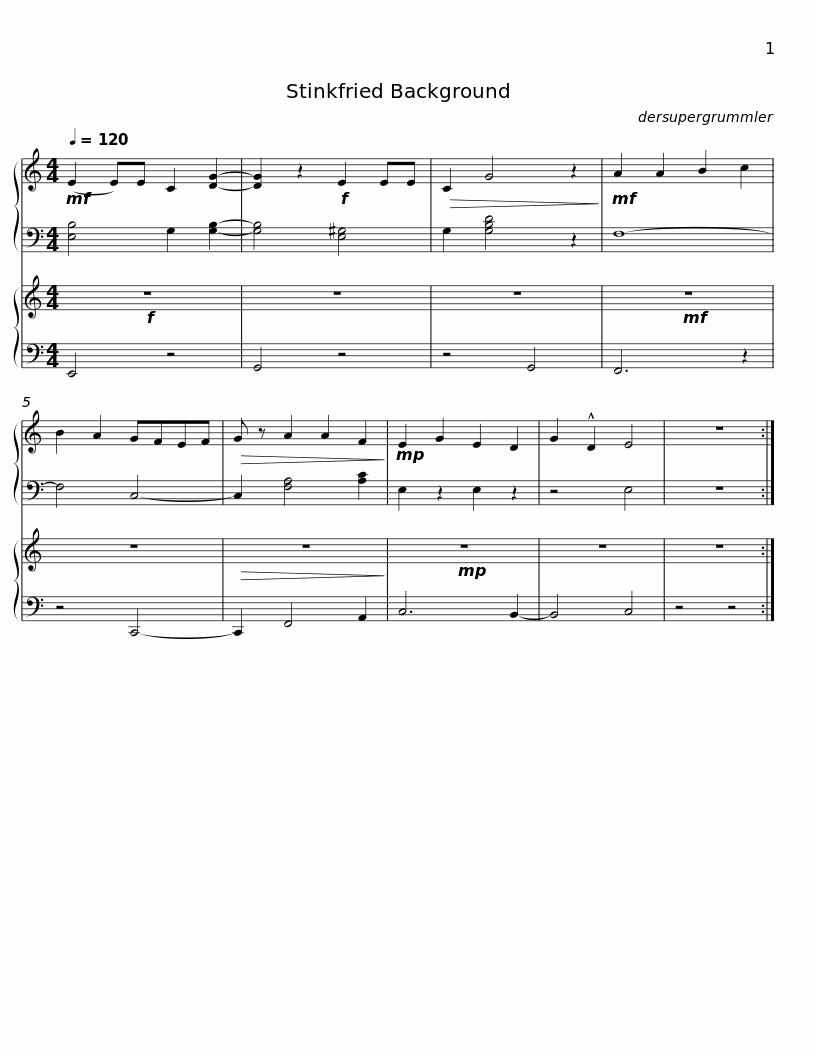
X:1
%%score { 1 | 2 } { 3 | 4 }
L:1/8
Q:1/4=120
M:4/4
I:linebreak $
K:C
V:1 treble
V:2 bass
V:3 treble
V:4 bass
V:1
!mf! (E2 E)E C2 [DG]2- | [DG]2 z2!f! E2 EE |!>(! C2 G4 z2!>)! |!mf! A2 A2 B2 c2 | B2 A2 GFEF | %5
!>(! G z A2 A2 F2!>)! |!mp! E2 G2 E2 D2 | G2 !^!D2 E4 |$ z8 :| %9
V:2
 [E,B,]4 G,2 [G,B,]2- | [G,B,]4 [E,^G,]4 | G,2 [G,B,D]4 z2 | F,8- | F,4 C,4- | %5
 C,2 [F,A,]4 [A,C]2 | E,2 z2 E,2 z2 | z4 E,4 |$ z8 :| %9
V:3
!f! z8 | z8 | z8 |!mf! z8 | z8 | %5
!>(! z8!>)! |!mp! z8 | z8 |$ z8 :| %9
V:4
 E,,4 z4 | G,,4 z4 | z4 G,,4 | F,,6 z2 | z4 C,,4- | %5
 C,,2 F,,4 A,,2 | C,6 B,,2- | B,,4 C,4 |$ z4 z4 :| %9
